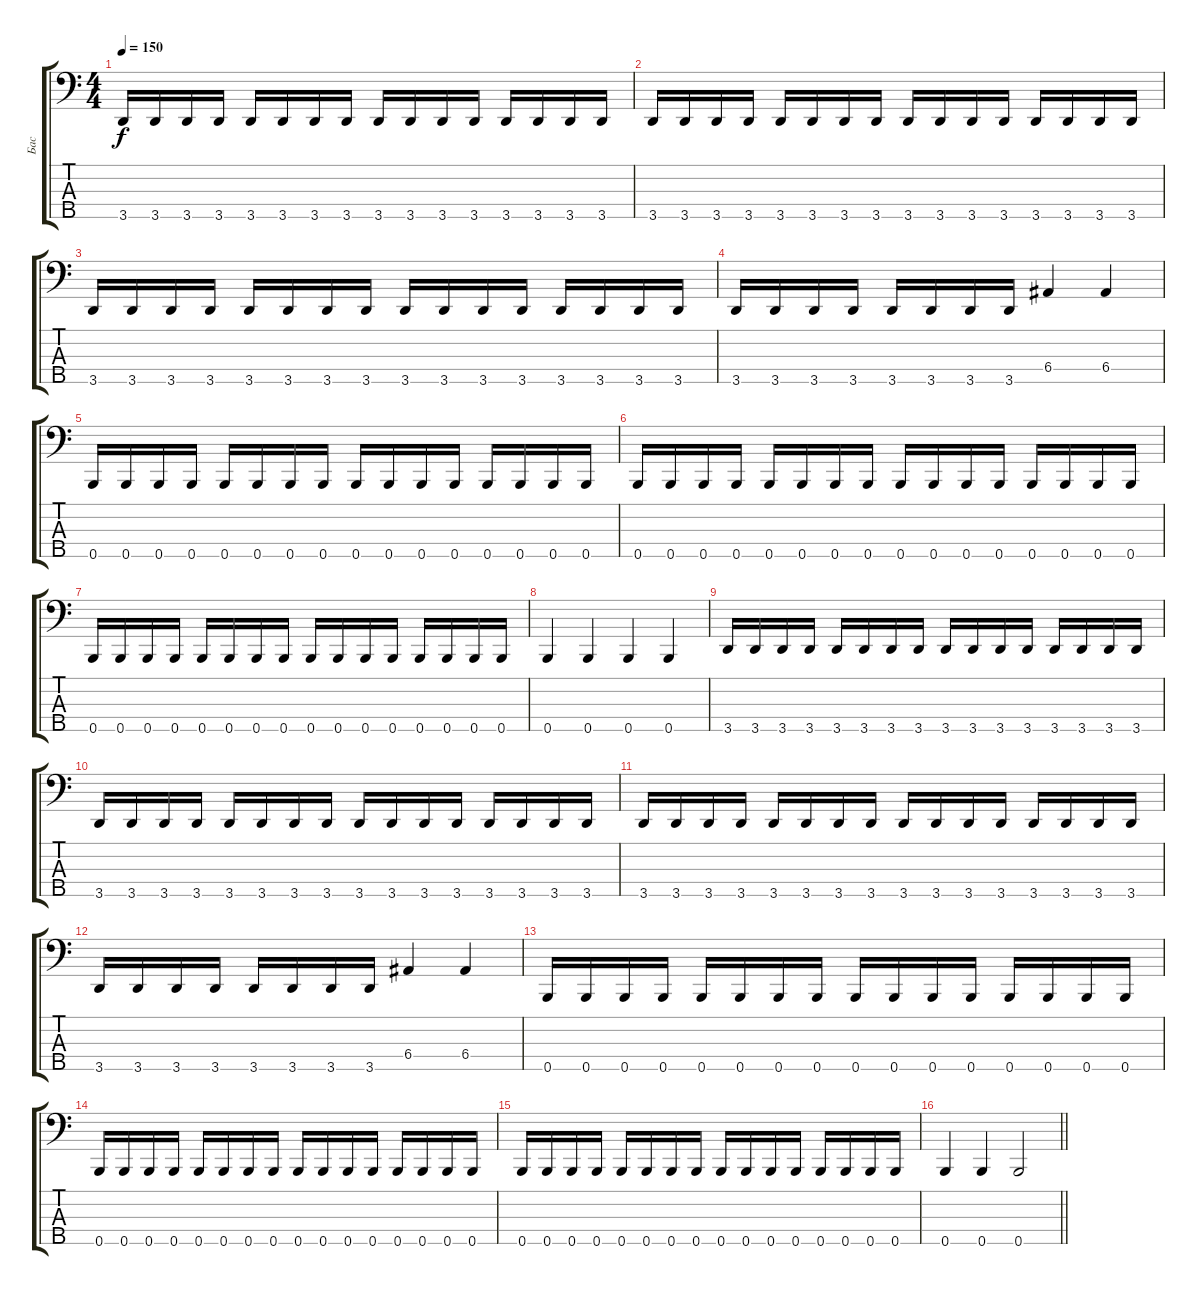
\track ("Бас" "Бас") {instrument electricbassfinger}
\staff {score tabs}
\tuning (G2 D2 A1 E1 B0) {hide}
\ts (4 4)
\section ("" " ")
\tempo 150
\clef f4
\ks c
3.5.16{dy f} 3.5.16 3.5.16 3.5.16 3.5.16 3.5.16 3.5.16 3.5.16 3.5.16 3.5.16 3.5.16 3.5.16 3.5.16 3.5.16 3.5.16 3.5.16 |
3.5.16 3.5.16 3.5.16 3.5.16 3.5.16 3.5.16 3.5.16 3.5.16 3.5.16 3.5.16 3.5.16 3.5.16 3.5.16 3.5.16 3.5.16 3.5.16 |
3.5.16 3.5.16 3.5.16 3.5.16 3.5.16 3.5.16 3.5.16 3.5.16 3.5.16 3.5.16 3.5.16 3.5.16 3.5.16 3.5.16 3.5.16 3.5.16 |
3.5.16 3.5.16 3.5.16 3.5.16 3.5.16 3.5.16 3.5.16 3.5.16 6.4.4 6.4.4 |
0.5.16 0.5.16 0.5.16 0.5.16 0.5.16 0.5.16 0.5.16 0.5.16 0.5.16 0.5.16 0.5.16 0.5.16 0.5.16 0.5.16 0.5.16 0.5.16 |
0.5.16 0.5.16 0.5.16 0.5.16 0.5.16 0.5.16 0.5.16 0.5.16 0.5.16 0.5.16 0.5.16 0.5.16 0.5.16 0.5.16 0.5.16 0.5.16 |
0.5.16 0.5.16 0.5.16 0.5.16 0.5.16 0.5.16 0.5.16 0.5.16 0.5.16 0.5.16 0.5.16 0.5.16 0.5.16 0.5.16 0.5.16 0.5.16 |
0.5.4 0.5.4 0.5.4 0.5.4 |
3.5.16 3.5.16 3.5.16 3.5.16 3.5.16 3.5.16 3.5.16 3.5.16 3.5.16 3.5.16 3.5.16 3.5.16 3.5.16 3.5.16 3.5.16 3.5.16 |
3.5.16 3.5.16 3.5.16 3.5.16 3.5.16 3.5.16 3.5.16 3.5.16 3.5.16 3.5.16 3.5.16 3.5.16 3.5.16 3.5.16 3.5.16 3.5.16 |
3.5.16 3.5.16 3.5.16 3.5.16 3.5.16 3.5.16 3.5.16 3.5.16 3.5.16 3.5.16 3.5.16 3.5.16 3.5.16 3.5.16 3.5.16 3.5.16 |
3.5.16 3.5.16 3.5.16 3.5.16 3.5.16 3.5.16 3.5.16 3.5.16 6.4.4 6.4.4 |
0.5.16 0.5.16 0.5.16 0.5.16 0.5.16 0.5.16 0.5.16 0.5.16 0.5.16 0.5.16 0.5.16 0.5.16 0.5.16 0.5.16 0.5.16 0.5.16 |
0.5.16 0.5.16 0.5.16 0.5.16 0.5.16 0.5.16 0.5.16 0.5.16 0.5.16 0.5.16 0.5.16 0.5.16 0.5.16 0.5.16 0.5.16 0.5.16 |
0.5.16 0.5.16 0.5.16 0.5.16 0.5.16 0.5.16 0.5.16 0.5.16 0.5.16 0.5.16 0.5.16 0.5.16 0.5.16 0.5.16 0.5.16 0.5.16 |
\barLineRight lightlight
0.5.4 0.5.4 0.5.2
